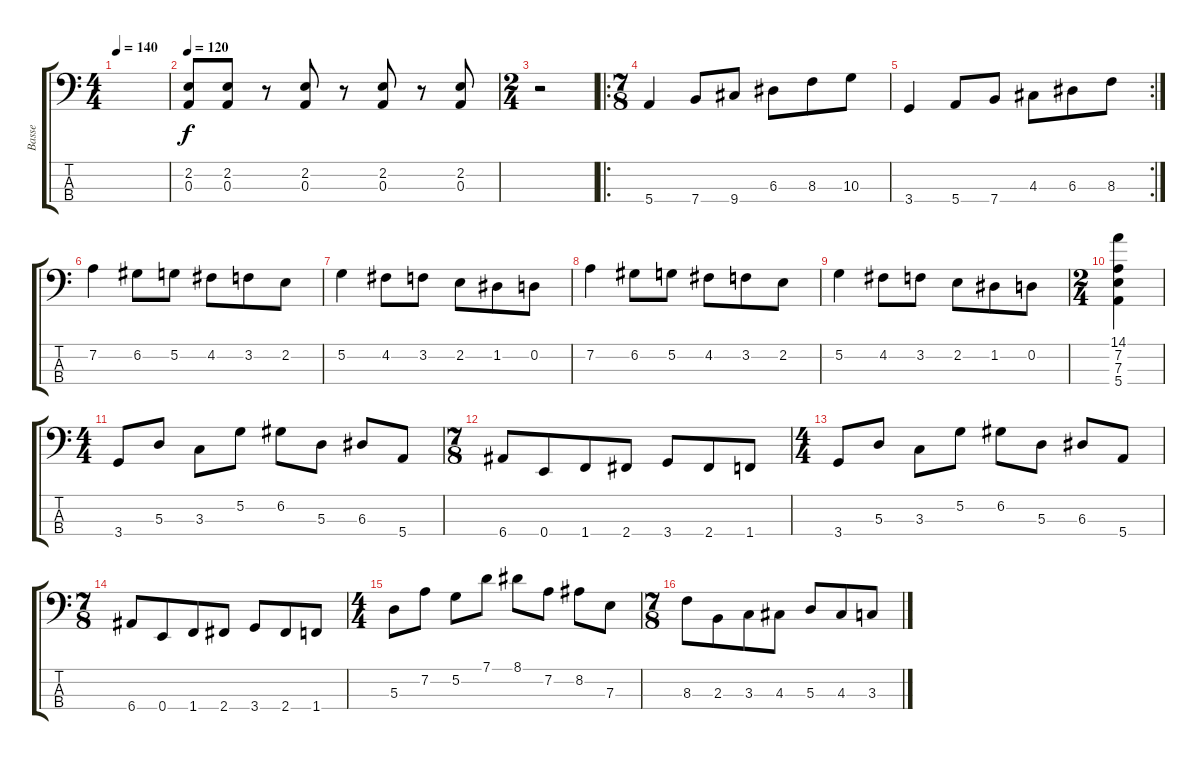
\track ("Basse" "Basse") {instrument electricbasspick}
\staff {score tabs}
\tuning (G2 D2 A1 E1) {hide}
\ts (4 4)
\tempo 140
\clef f4
\ks c
|
\tempo 120
(2.2 0.3).8 (2.2 0.3).8 r.8 (2.2 0.3).8 r.8 (2.2 0.3).8 r.8 (2.2 0.3).8 |
\ts (2 4)
r.2 |
\ro
\ts (7 8)
5.4.4 7.4.8 9.4.8 6.3.8 8.3.8 10.3.8 |
\rc 2
3.4.4 5.4.8 7.4.8 4.3.8 6.3.8 8.3.8 |
7.2.4 6.2.8 5.2.8 4.2.8 3.2.8 2.2.8 |
5.2.4 4.2.8 3.2.8 2.2.8 1.2.8 0.2.8 |
7.2.4 6.2.8 5.2.8 4.2.8 3.2.8 2.2.8 |
5.2.4 4.2.8 3.2.8 2.2.8 1.2.8 0.2.8 |
\ts (2 4)
(14.1 7.2 7.3 5.4).4 |
\ts (4 4)
3.4.8 5.3.8 3.3.8 5.2.8 6.2.8 5.3.8 6.3.8 5.4.8 |
\ts (7 8)
6.4.8 0.4.8 1.4.8 2.4.8 3.4.8 2.4.8 1.4.8 |
\ts (4 4)
3.4.8 5.3.8 3.3.8 5.2.8 6.2.8 5.3.8 6.3.8 5.4.8 |
\ts (7 8)
6.4.8 0.4.8 1.4.8 2.4.8 3.4.8 2.4.8 1.4.8 |
\ts (4 4)
5.3.8 7.2.8 5.2.8 7.1.8 8.1.8 7.2.8 8.2.8 7.3.8 |
\ts (7 8)
8.3.8 2.3.8 3.3.8 4.3.8 5.3.8 4.3.8 3.3.8
